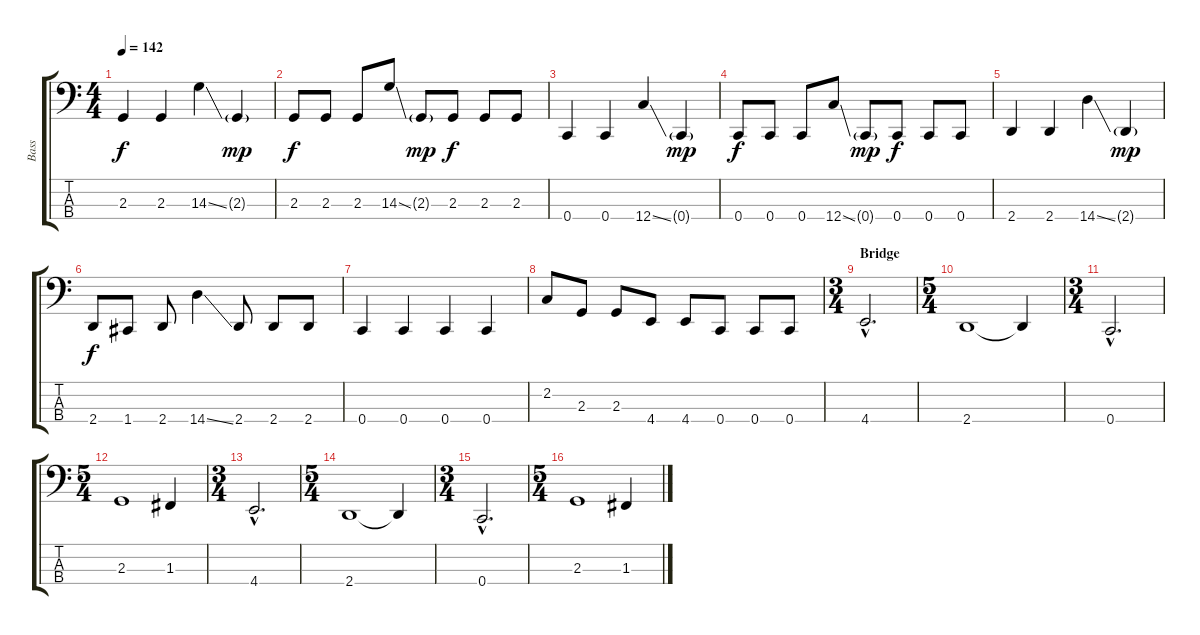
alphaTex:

\track ("Bass" "Bass") {instrument electricbassfinger}
\staff {score tabs}
\tuning (Eb2 Bb1 F1 C1) {hide}
\ts (4 4)
\tempo 142
\clef f4
\ks c
2.3.4{dy f} 2.3.4 14.3{ss}.4 2.3{g}.4{dy mp} |
2.3.8{dy f} 2.3.8 2.3.8 14.3{ss}.8 2.3{g}.8{dy mp} 2.3.8{dy f} 2.3.8 2.3.8 |
0.4.4 0.4.4 12.4{ss}.4 0.4{g}.4{dy mp} |
0.4.8{dy f} 0.4.8 0.4.8 12.4{ss}.8 0.4{g}.8{dy mp} 0.4.8{dy f} 0.4.8 0.4.8 |
2.4.4 2.4.4 14.4{ss}.4 2.4{g}.4{dy mp} |
2.4.8{dy f} 1.4.8 2.4.8 14.4{ss}.4 2.4.8 2.4.8 2.4.8 |
0.4.4 0.4.4 0.4.4 0.4.4 |
2.2.8 2.3.8 2.3.8 4.4.8 4.4.8 0.4.8 0.4.8 0.4.8 |
\ts (3 4)
\section ("" "Bridge")
4.4{hac}.2{d} |
\ts (5 4)
2.4.1 2.4{t}.4 |
\ts (3 4)
0.4{hac}.2{d} |
\ts (5 4)
2.3.1 1.3.4 |
\ts (3 4)
4.4{hac}.2{d} |
\ts (5 4)
2.4.1 2.4{t}.4 |
\ts (3 4)
0.4{hac}.2{d} |
\ts (5 4)
2.3.1 1.3.4
